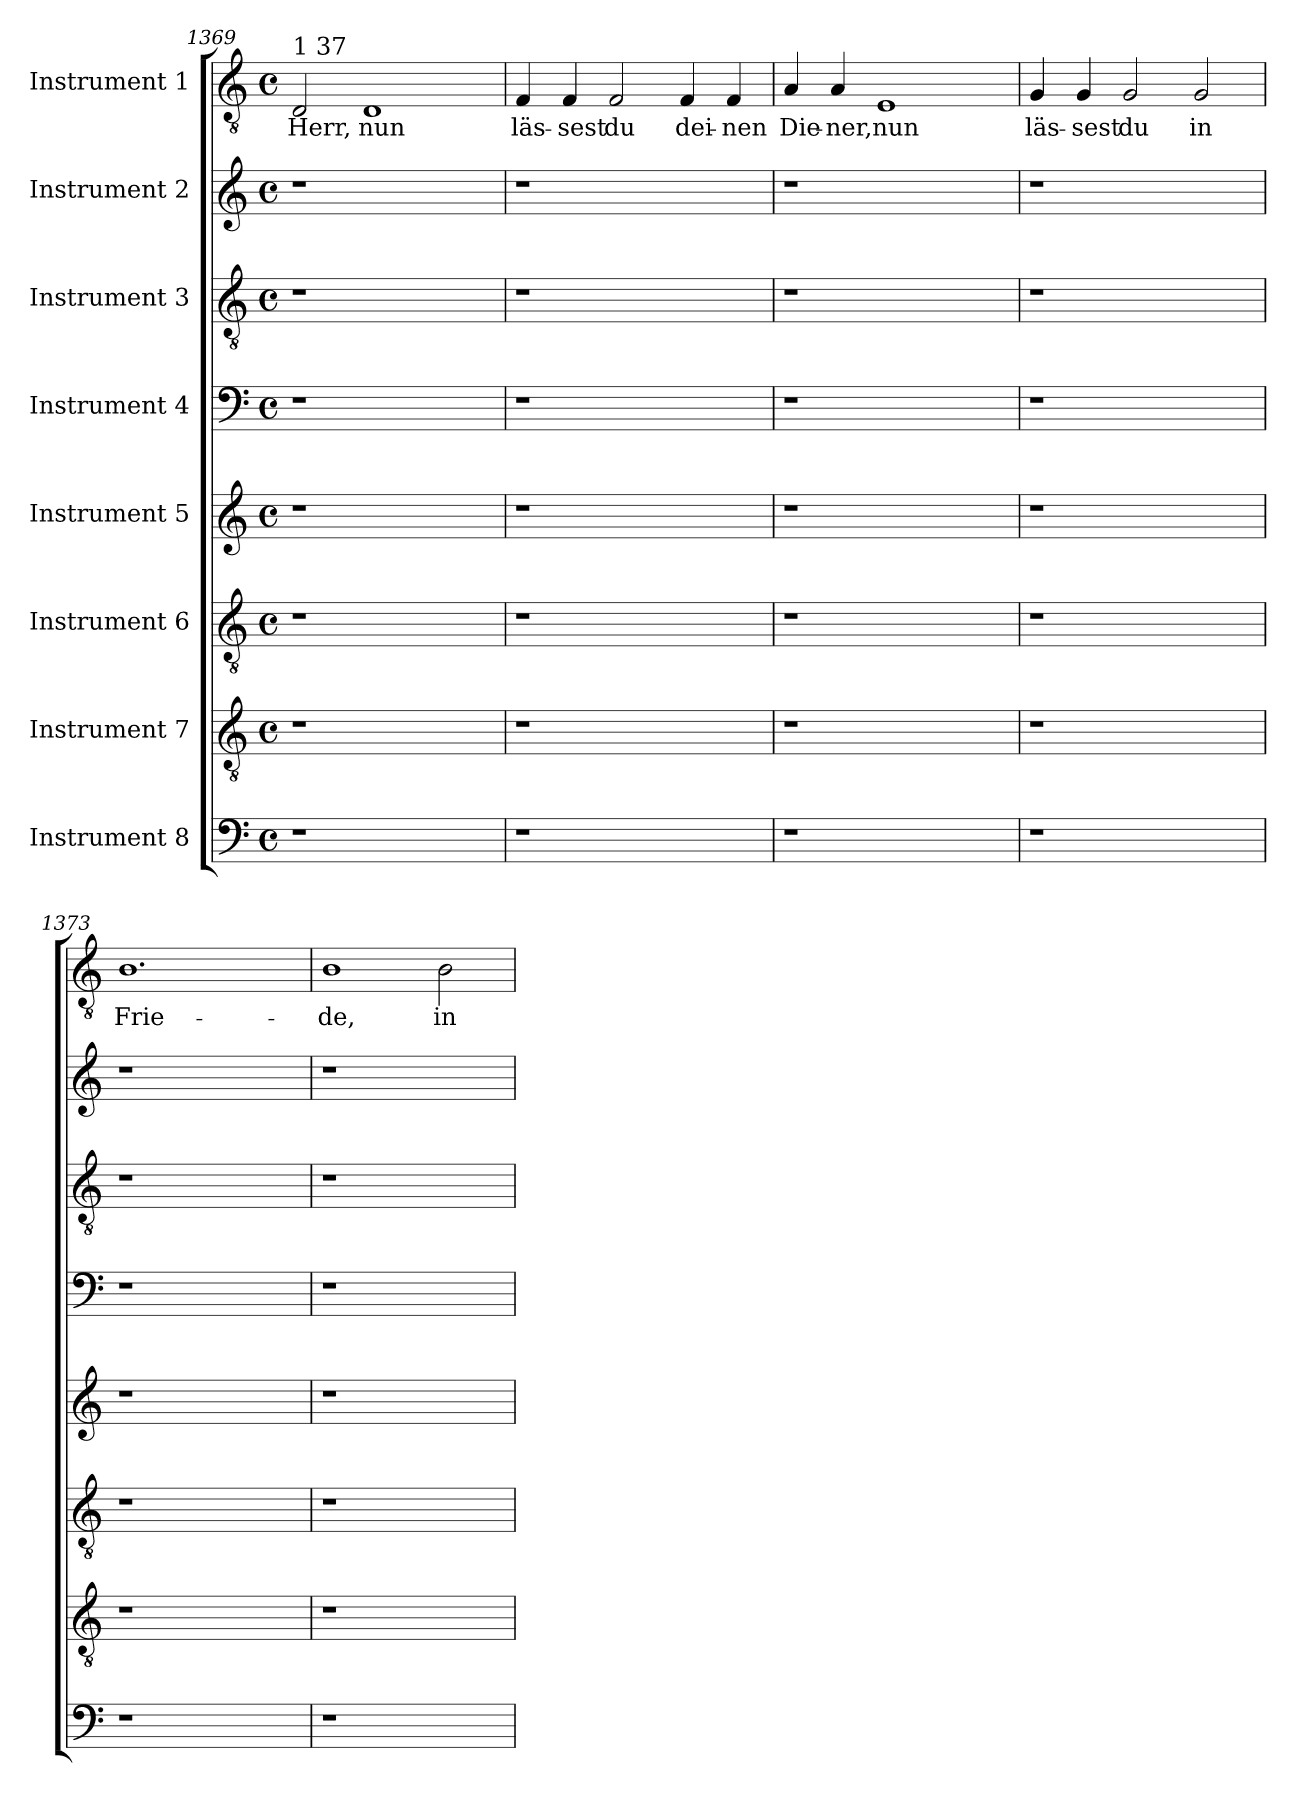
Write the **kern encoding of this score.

**kern	**kern	**kern	**kern	**kern	**kern	**kern	**kern	**text
*part8	*part7	*part6	*part5	*part4	*part3	*part2	*part1	*part1
*staff8	*staff7	*staff6	*staff5	*staff4	*staff3	*staff2	*staff1	*staff1
*I"Instrument 8	*I"Instrument 7	*I"Instrument 6	*I"Instrument 5	*I"Instrument 4	*I"Instrument 3	*I"Instrument 2	*I"Instrument 1	*
!!LO:LB:g=z
*clefF4	*clefGv2	*clefGv2	*clefG2	*clefF4	*clefGv2	*clefG2	*clefGv2	*
*M4/4	*M4/4	*M4/4	*M4/4	*M4/4	*M4/4	*M4/4	*M4/4	*
*met(c)	*met(c)	*met(c)	*met(c)	*met(c)	*met(c)	*met(c)	*met(c)	*
=1369	=1369	=1369	=1369	=1369	=1369	=1369	=1369	=1369
!	!	!	!	!	!	!	!LO:TX:a:t=1 37	!
!	!	!	!	!	!	!	!	!LO:LY:b:cj
1r	1r	1r	1r	1r	1r	1r	2D/	Herr,
!	!	!	!	!	!	!	!	!LO:LY:b:cj
.	.	.	.	.	.	.	1D	nun
2ryy	2ryy	2ryy	2ryy	2ryy	2ryy	2ryy	.	.
=1370	=1370	=1370	=1370	=1370	=1370	=1370	=1370	=1370
!	!	!	!	!	!	!	!	!LO:LY:b
1r	1r	1r	1r	1r	1r	1r	4F/	läs-
!	!	!	!	!	!	!	!	!LO:LY:b:rj
.	.	.	.	.	.	.	4F/	-sest
!	!	!	!	!	!	!	!	!LO:LY:b:cj
.	.	.	.	.	.	.	2F/	du
!	!	!	!	!	!	!	!	!LO:LY:b
2ryy	2ryy	2ryy	2ryy	2ryy	2ryy	2ryy	4F/	dei-
!	!	!	!	!	!	!	!	!LO:LY:b:rj
.	.	.	.	.	.	.	4F/	-nen
=1371	=1371	=1371	=1371	=1371	=1371	=1371	=1371	=1371
!	!	!	!	!	!	!	!	!LO:LY:b
1r	1r	1r	1r	1r	1r	1r	4A/	Die-
!	!	!	!	!	!	!	!	!LO:LY:b:rj
.	.	.	.	.	.	.	4A/	-ner,
!	!	!	!	!	!	!	!	!LO:LY:b:cj
.	.	.	.	.	.	.	1E	nun
2ryy	2ryy	2ryy	2ryy	2ryy	2ryy	2ryy	.	.
=1372	=1372	=1372	=1372	=1372	=1372	=1372	=1372	=1372
!	!	!	!	!	!	!	!	!LO:LY:b
1r	1r	1r	1r	1r	1r	1r	4G/	läs-
!	!	!	!	!	!	!	!	!LO:LY:b:rj
.	.	.	.	.	.	.	4G/	-sest
!	!	!	!	!	!	!	!	!LO:LY:b:cj
.	.	.	.	.	.	.	2G/	du
!	!	!	!	!	!	!	!	!LO:LY:b:cj
2ryy	2ryy	2ryy	2ryy	2ryy	2ryy	2ryy	2G/	in
=1373	=1373	=1373	=1373	=1373	=1373	=1373	=1373	=1373
!	!	!	!	!	!	!	!	!LO:LY:b:cj
1r	1r	1r	1r	1r	1r	1r	1.B	Frie-
2ryy	2ryy	2ryy	2ryy	2ryy	2ryy	2ryy	.	.
=1374	=1374	=1374	=1374	=1374	=1374	=1374	=1374	=1374
!	!	!	!	!	!	!	!	!LO:LY:b:cj
1r	1r	1r	1r	1r	1r	1r	1B	-de,
!	!	!	!	!	!	!	!	!LO:LY:b:cj
2ryy	2ryy	2ryy	2ryy	2ryy	2ryy	2ryy	2B\	in
=	=	=	=	=	=	=	=	=
*-	*-	*-	*-	*-	*-	*-	*-	*-
